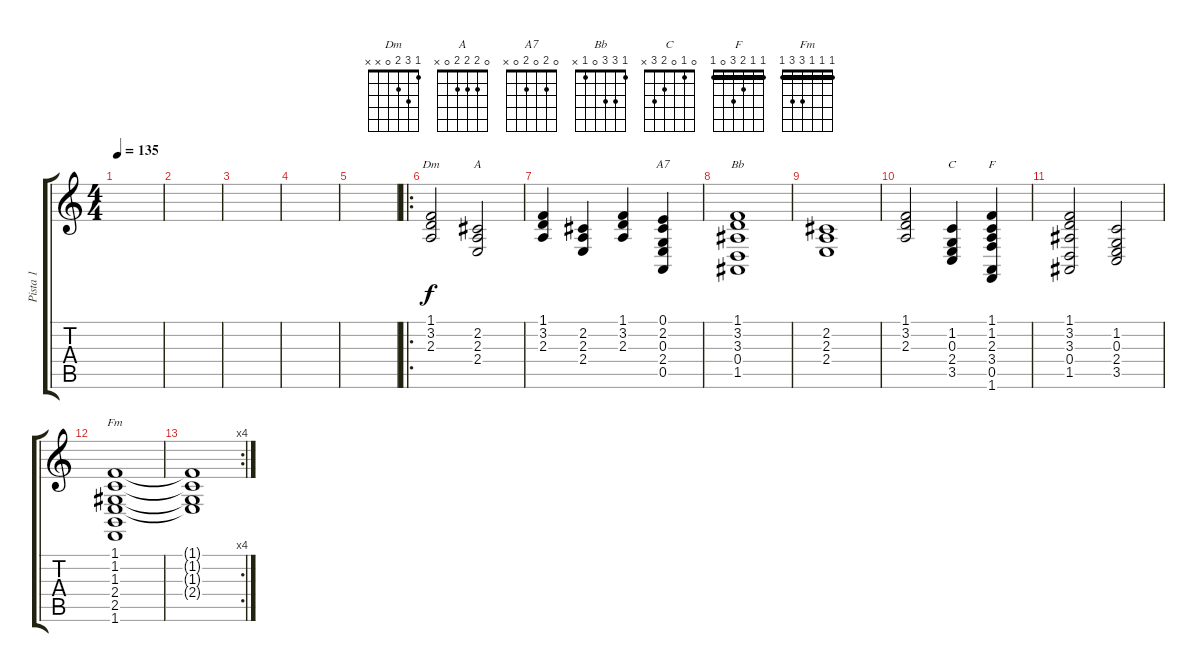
\track ("Pista 1" "Pista 1") {instrument synthbrass2}
\staff {score tabs}
\tuning (E4 B3 G3 D3 A2 E2) {hide}
\chord ("Dm" 1 3 2 0 x x)
\chord ("A" 0 2 2 2 0 x)
\chord ("A7" 0 2 0 2 0 x)
\chord ("Bb" 1 3 3 0 1 x)
\chord ("C" 0 1 0 2 3 x)
\chord ("F" 1 1 2 3 0 1) {barre 1}
\chord ("Fm" 1 1 1 3 3 1) {barre 1}
\ts (4 4)
\tempo 135
\clef g2
\ks c
|
|
|
|
|
\ro
(1.1 3.2 2.3).2{ch "Dm"} (2.2 2.3 2.4).2{ch "A"} |
(1.1 3.2 2.3).4 (2.2 2.3 2.4).4 (1.1 3.2 2.3).4 (0.1 2.2 0.3 2.4 0.5).4{ch "A7"} |
(1.1 3.2 3.3 0.4 1.5).1{ch "Bb"} |
(2.2 2.3 2.4).1 |
(1.1 3.2 2.3).2 (1.2 0.3 2.4 3.5).4{ch "C"} (1.1 1.2 2.3 3.4 0.5 1.6).4{ch "F"} |
(1.1 3.2 3.3 0.4 1.5).2 (1.2 0.3 2.4 3.5).2 |
(1.1 1.2 1.3 2.4 2.5 1.6).1{ch "Fm"} |
\rc 4
(1.1{t} 1.2{t} 1.3{t} 2.4{t}).1
